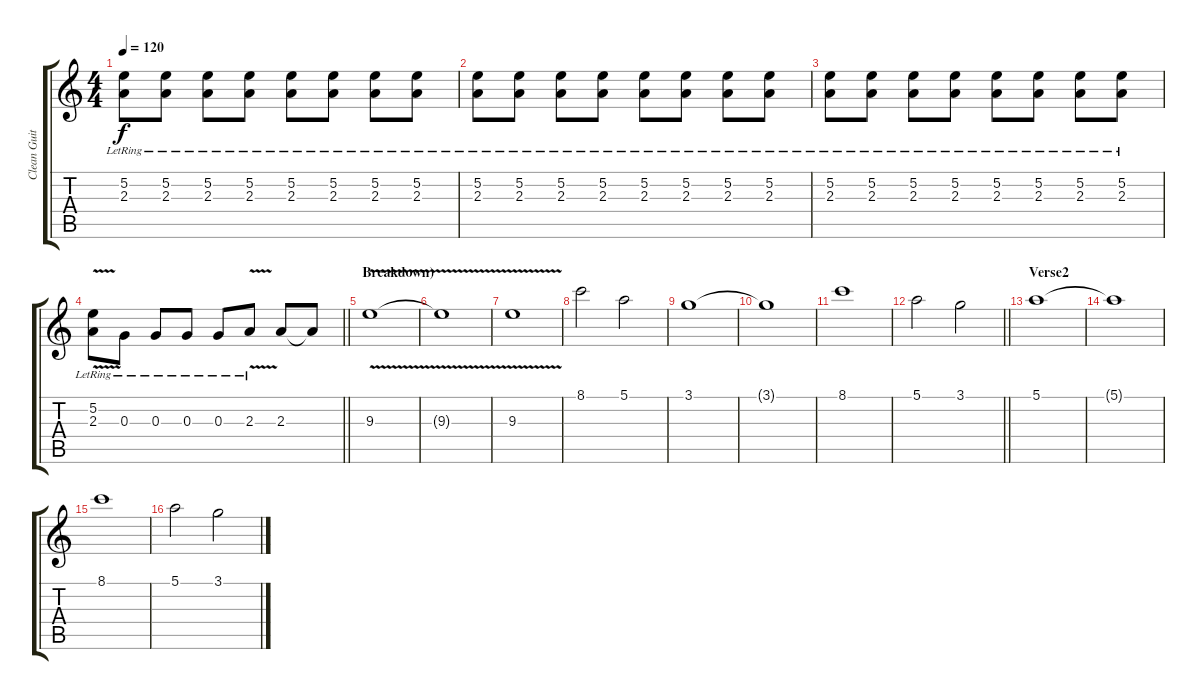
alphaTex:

\track ("Clean Guitaro4ka + Distortion" "Clean Guit") {instrument electricguitarclean}
\staff {score tabs}
\tuning (E4 B3 G3 D3 A2 E2) {hide}
\ts (4 4)
\tempo 120
\clef g2
\ks c
(5.2{lr} 2.3{lr}).8{dy f instrument distortionguitar} (5.2{lr} 2.3{lr}).8 (5.2{lr} 2.3{lr}).8 (5.2{lr} 2.3{lr}).8 (5.2{lr} 2.3{lr}).8 (5.2{lr} 2.3{lr}).8 (5.2{lr} 2.3{lr}).8 (5.2{lr} 2.3{lr}).8 |
(5.2{lr} 2.3{lr}).8 (5.2{lr} 2.3{lr}).8 (5.2{lr} 2.3{lr}).8 (5.2{lr} 2.3{lr}).8 (5.2{lr} 2.3{lr}).8 (5.2{lr} 2.3{lr}).8 (5.2{lr} 2.3{lr}).8 (5.2{lr} 2.3{lr}).8 |
(5.2{lr} 2.3{lr}).8 (5.2{lr} 2.3{lr}).8 (5.2{lr} 2.3{lr}).8 (5.2{lr} 2.3{lr}).8 (5.2{lr} 2.3{lr}).8 (5.2{lr} 2.3{lr}).8 (5.2{lr} 2.3{lr}).8 (5.2{lr} 2.3{lr}).8 |
\barLineRight lightlight
(5.2 2.3{v lr}).8 0.3{lr}.8 0.3{lr}.8 0.3{lr}.8 0.3{lr}.8 2.3{v lr}.8 2.3.8 2.3{t}.8 |
\section ("" "Breakdown)")
9.3{v}.1 |
9.3{t}.1 |
9.3{v}.1 |
8.1.2 5.1.2 |
3.1.1 |
3.1{t}.1 |
8.1.1 |
\barLineRight lightlight
5.1.2 3.1.2 |
\section ("" "Verse2")
5.1.1 |
5.1{t}.1 |
8.1.1 |
5.1.2 3.1.2
